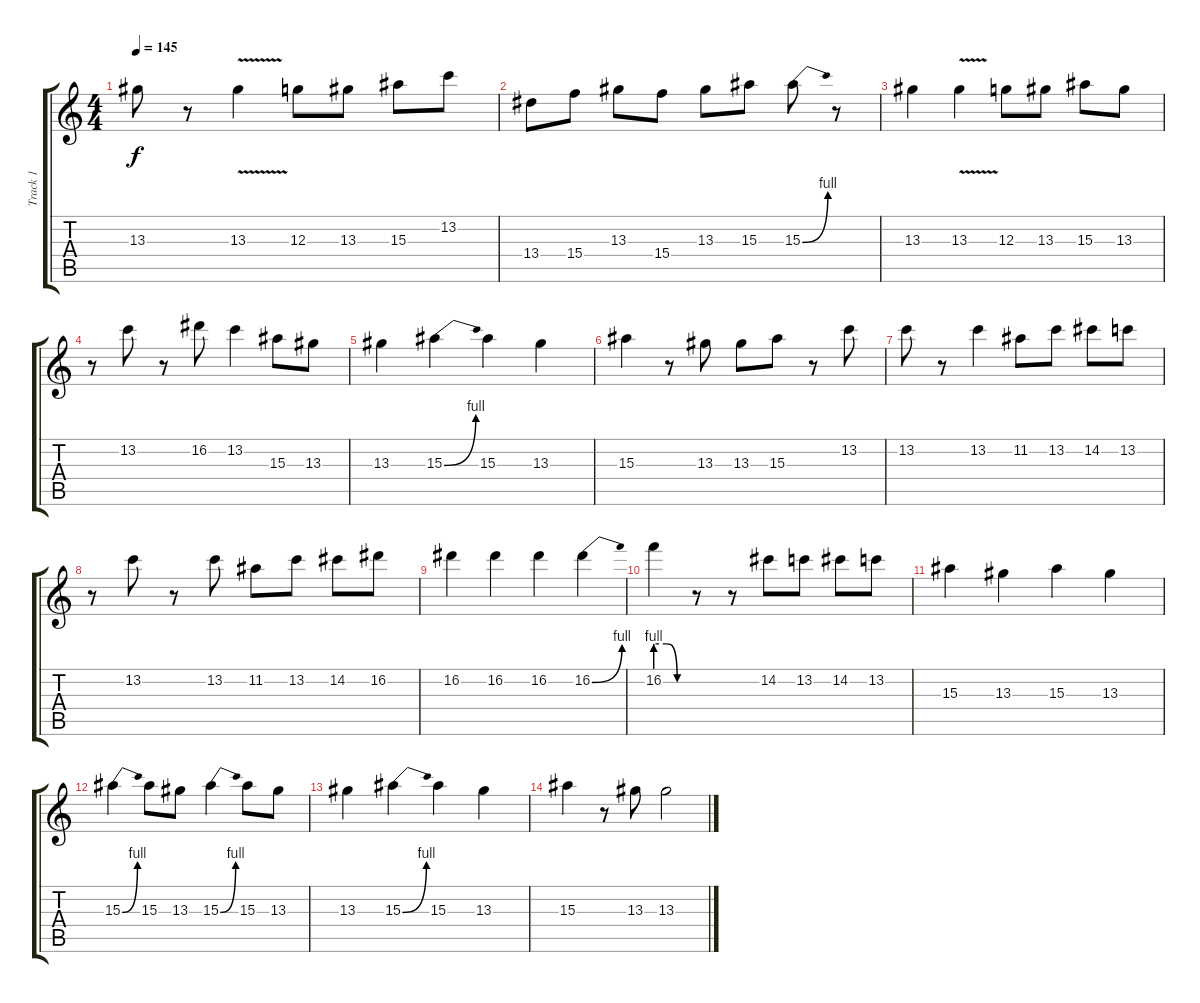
\track ("Track 1" "Track 1") {instrument overdrivenguitar}
\staff {score tabs}
\tuning (E4 B3 G3 D3 A2 E2) {hide}
\ts (4 4)
\tempo 145
\clef g2
\ks c
13.3.8{dy f} r.8 13.3{v}.4 12.3.8 13.3.8 15.3.8 13.2.8 |
13.4.8 15.4.8 13.3.8 15.4.8 13.3.8 15.3.8 15.3{be (bend 0 0 60 4)}.8 r.8 |
13.3.4 13.3{v}.4 12.3.8 13.3.8 15.3.8 13.3.8 |
r.8 13.2.8 r.8 16.2.8 13.2.4 15.3.8 13.3.8 |
13.3.4 15.3{be (bend 0 0 60 4)}.4 15.3.4 13.3.4 |
15.3.4 r.8 13.3.8 13.3.8 15.3.8 r.8 13.2.8 |
13.2.8 r.8 13.2.4 11.2.8 13.2.8 14.2.8 13.2.8 |
r.8 13.2.8 r.8 13.2.8 11.2.8 13.2.8 14.2.8 16.2.8 |
16.2.4 16.2.4 16.2.4 16.2{be (bend 0 0 60 4)}.4 |
16.2{be (custom 0 4 20 4 40 0 60 0)}.4 r.8 r.8 14.2.8 13.2.8 14.2.8 13.2.8 |
15.3.4 13.3.4 15.3.4 13.3.4 |
15.3{be (bend 0 0 60 4)}.4 15.3.8 13.3.8 15.3{be (bend 0 0 60 4)}.4 15.3.8 13.3.8 |
13.3.4 15.3{be (bend 0 0 60 4)}.4 15.3.4 13.3.4 |
15.3.4 r.8 13.3.8 13.3.2
